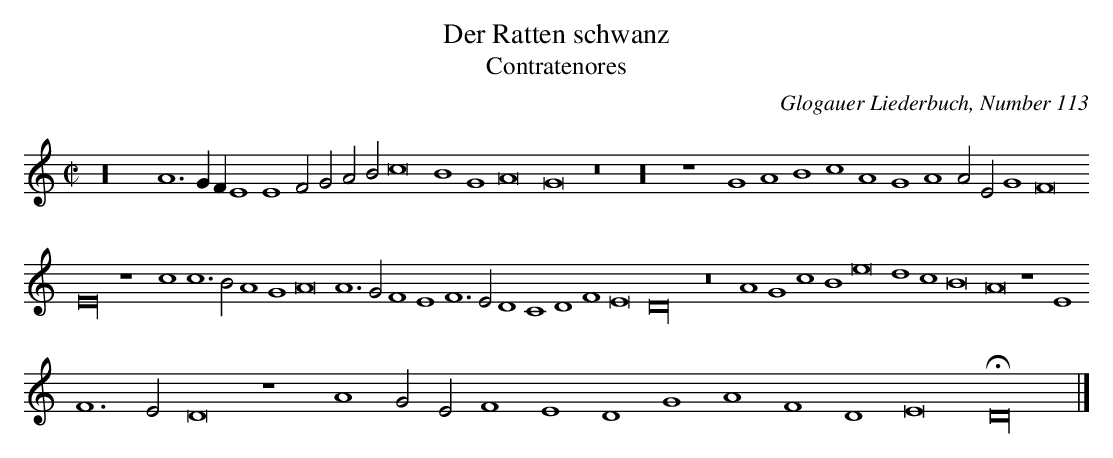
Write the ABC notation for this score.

X:1
T:Der Ratten schwanz
T:Contratenores
C:Glogauer Liederbuch, Number 113
M:C|
L:1/1
K:D dor -8va
z4A3/2 G//F// EEF/G/A/B/ c2BGA2G2z2z4zGABcAGAA/ E/ GF2
	E4zcc>BAGA2A>GFEF>EDCDFE2D4z2AGcBe2dcB2A2zE
	F>ED2zA G/E/FEDGAFDE2HD4|]
